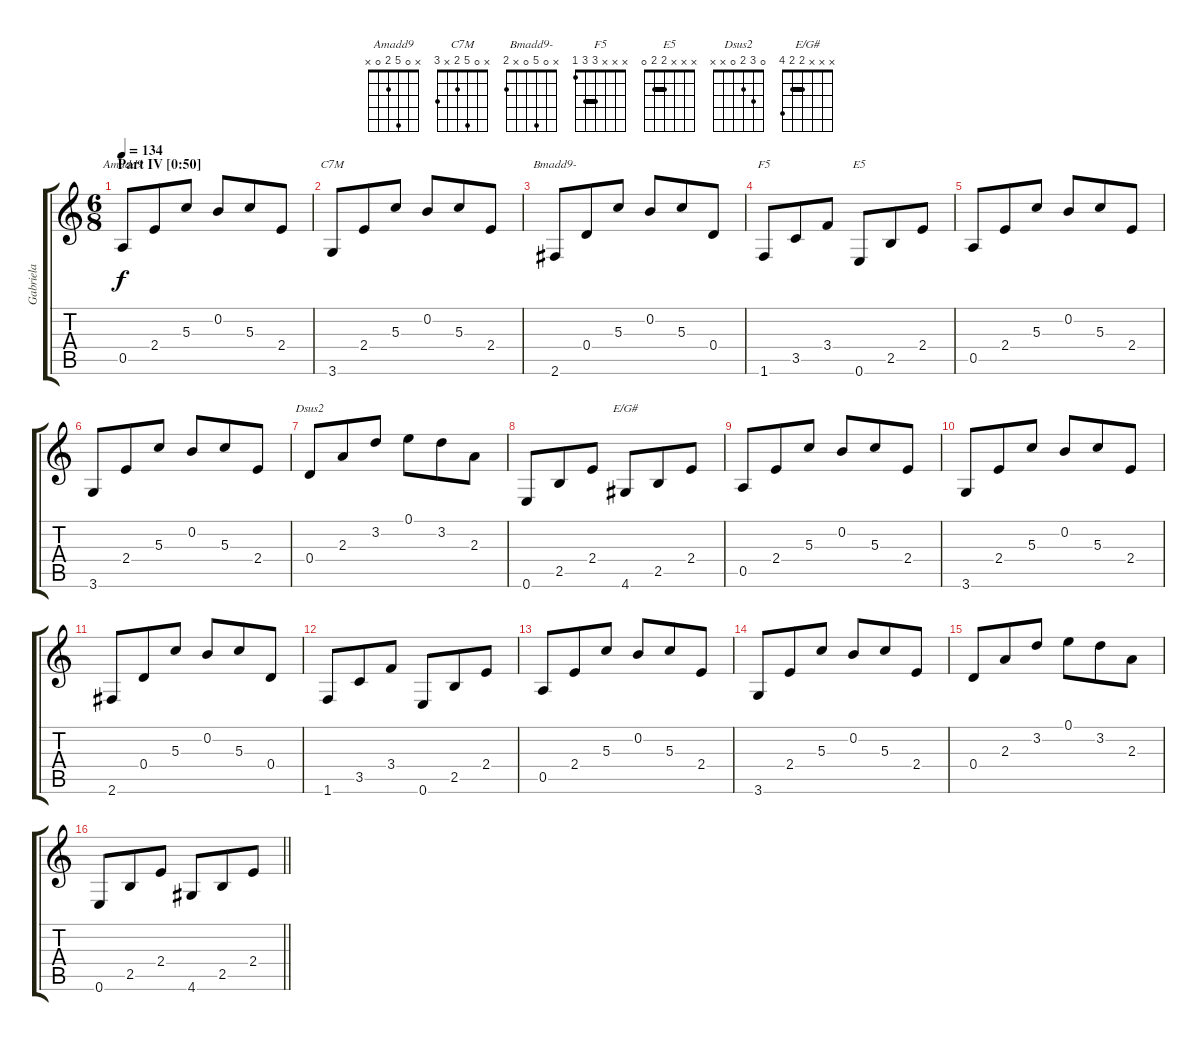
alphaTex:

\track ("Gabriela" "Gabriela") {instrument acousticguitarnylon}
\staff {score tabs}
\tuning (E4 B3 G3 D3 A2 E2) {hide}
\chord ("Amadd9" x 0 5 2 0 x)
\chord ("C7M" x 0 5 2 x 3)
\chord ("Bmadd9-" x 0 5 0 x 2)
\chord ("F5" x x x 3 3 1) {barre 3}
\chord ("E5" x x x 2 2 0) {barre 2}
\chord ("Dsus2" 0 3 2 0 x x)
\chord ("E/G#" x x x 2 2 4) {barre 2}
\ts (6 8)
\section ("" "Part IV [0:50]")
\tempo 134
\clef g2
\ks c
0.5.8{ch "Amadd9" dy f} 2.4.8 5.3.8 0.2.8 5.3.8 2.4.8 |
3.6.8{ch "C7M"} 2.4.8 5.3.8 0.2.8 5.3.8 2.4.8 |
2.6.8{ch "Bmadd9-"} 0.4.8 5.3.8 0.2.8 5.3.8 0.4.8 |
1.6.8{ch "F5"} 3.5.8 3.4.8 0.6.8{ch "E5"} 2.5.8 2.4.8 |
0.5.8 2.4.8 5.3.8 0.2.8 5.3.8 2.4.8 |
3.6.8 2.4.8 5.3.8 0.2.8 5.3.8 2.4.8 |
0.4.8{ch "Dsus2"} 2.3.8 3.2.8 0.1.8 3.2.8 2.3.8 |
0.6.8 2.5.8 2.4.8 4.6.8{ch "E/G#"} 2.5.8 2.4.8 |
0.5.8 2.4.8 5.3.8 0.2.8 5.3.8 2.4.8 |
3.6.8 2.4.8 5.3.8 0.2.8 5.3.8 2.4.8 |
2.6.8 0.4.8 5.3.8 0.2.8 5.3.8 0.4.8 |
1.6.8 3.5.8 3.4.8 0.6.8 2.5.8 2.4.8 |
0.5.8 2.4.8 5.3.8 0.2.8 5.3.8 2.4.8 |
3.6.8 2.4.8 5.3.8 0.2.8 5.3.8 2.4.8 |
0.4.8 2.3.8 3.2.8 0.1.8 3.2.8 2.3.8 |
\barLineRight lightlight
0.6.8 2.5.8 2.4.8 4.6.8 2.5.8 2.4.8
